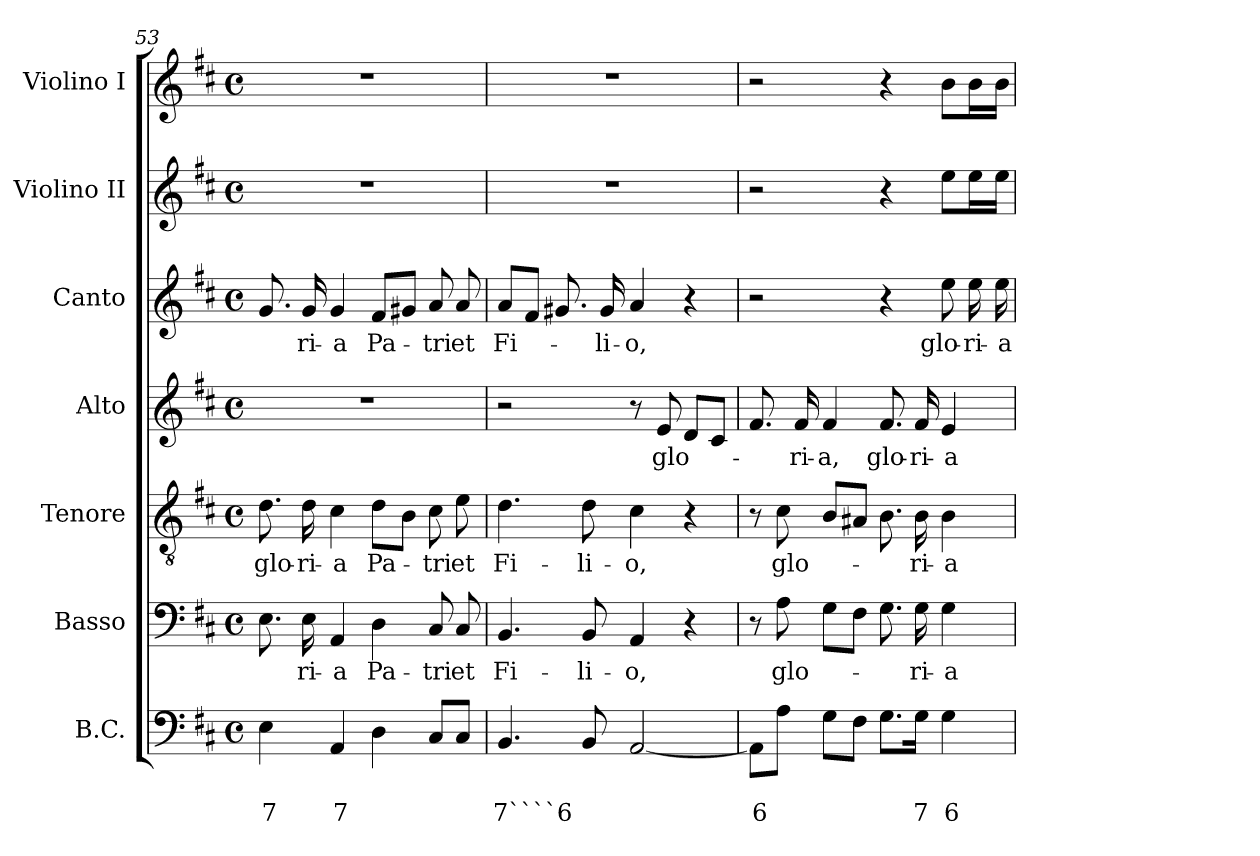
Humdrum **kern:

**kern	**text	**text	**kern	**text	**kern	**text	**kern	**text	**kern	**text	**kern	**kern
*part7	*part7	*part7	*part6	*part6	*part5	*part5	*part4	*part4	*part3	*part3	*part2	*part1
*staff7	*staff7	*staff7	*staff6	*staff6	*staff5	*staff5	*staff4	*staff4	*staff3	*staff3	*staff2	*staff1
*I"B.C.	*	*	*I"Basso	*	*I"Tenore	*	*I"Alto	*	*I"Canto	*	*I"Violino II	*I"Violino I
*I'BC	*	*	*I'B	*	*I'T	*	*I'A	*	*I'C	*	*I'Vln. II	*I'Vln. I
!!LO:PB:g=z
*clefF4	*	*	*clefF4	*	*clefGv2	*	*clefG2	*	*clefG2	*	*clefG2	*clefG2
*k[f#c#]	*	*	*k[f#c#]	*	*k[f#c#]	*	*k[f#c#]	*	*k[f#c#]	*	*k[f#c#]	*k[f#c#]
*D:	*	*	*D:	*	*D:	*	*D:	*	*D:	*	*D:	*D:
*M4/4	*	*	*M4/4	*	*M4/4	*	*M4/4	*	*M4/4	*	*M4/4	*M4/4
*met(c)	*	*	*met(c)	*	*met(c)	*	*met(c)	*	*met(c)	*	*met(c)	*met(c)
=53	=53	=53	=53	=53	=53	=53	=53	=53	=53	=53	=53	=53
!	!	!LO:LY:b	!	!	!	!	!	!	!	!	!	!
!	!	!	!	!	!	!LO:LY:b	!	!	!	!	!	!
4E\	.	7	8.E\	.	8.d\	glo-	1r	.	8.g/	.	1r	1r
!	!	!	!	!LO:LY:b	!	!	!	!	!	!	!	!
!	!	!	!	!	!	!LO:LY:b	!	!	!	!	!	!
!	!	!	!	!	!	!	!	!	!	!LO:LY:b	!	!
.	.	.	16E\	-ri-	16d\	-ri-	.	.	16g/	-ri-	.	.
!	!	!LO:LY:b	!	!	!	!	!	!	!	!	!	!
!	!	!	!	!LO:LY:b	!	!	!	!	!	!	!	!
!	!	!	!	!	!	!LO:LY:b	!	!	!	!	!	!
!	!	!	!	!	!	!	!	!	!	!LO:LY:b	!	!
4AA/	.	7	4AA/	-a	4c#\	-a	.	.	4g/	-a	.	.
!	!	!	!	!LO:LY:b	!	!	!	!	!	!	!	!
!	!	!	!	!	!	!LO:LY:b	!	!	!	!	!	!
!	!	!	!	!	!	!	!	!	!	!LO:LY:b	!	!
4D\	.	.	4D\	Pa-	8d\L	Pa-	.	.	8f#/L	Pa-	.	.
.	.	.	.	.	8B\J	.	.	.	8g#X/J	.	.	.
!	!	!	!	!LO:LY:b	!	!	!	!	!	!	!	!
!	!	!	!	!	!	!LO:LY:b	!	!	!	!	!	!
!	!	!	!	!	!	!	!	!	!	!LO:LY:b	!	!
8C#/L	.	.	8C#/	-tri	8c#\	-tri	.	.	8a/	-tri	.	.
!	!	!	!	!LO:LY:b	!	!	!	!	!	!	!	!
!	!	!	!	!	!	!LO:LY:b	!	!	!	!	!	!
!	!	!	!	!	!	!	!	!	!	!LO:LY:b	!	!
8C#/J	.	.	8C#/	et	8e\	et	.	.	8a/	et	.	.
=54	=54	=54	=54	=54	=54	=54	=54	=54	=54	=54	=54	=54
!	!	!LO:LY:b	!	!	!	!	!	!	!	!	!	!
!	!	!	!	!LO:LY:b	!	!	!	!	!	!	!	!
!	!	!	!	!	!	!LO:LY:b	!	!	!	!	!	!
!	!	!	!	!	!	!	!	!	!	!LO:LY:b	!	!
4.BB/	.	7````6	4.BB/	Fi-	4.d\	Fi-	2r	.	8a/L	Fi-	1r	1r
.	.	.	.	.	.	.	.	.	8f#/J	.	.	.
.	.	.	.	.	.	.	.	.	8.g#X/	.	.	.
!	!	!	!	!LO:LY:b	!	!	!	!	!	!	!	!
!	!	!	!	!	!	!LO:LY:b	!	!	!	!	!	!
8BB/	.	.	8BB/	-li-	8d\	-li-	.	.	.	.	.	.
!	!	!	!	!	!	!	!	!	!	!LO:LY:b	!	!
.	.	.	.	.	.	.	.	.	16g#/	-li-	.	.
!	!	!	!	!LO:LY:b	!	!	!	!	!	!	!	!
!	!	!	!	!	!	!LO:LY:b	!	!	!	!	!	!
!	!	!	!	!	!	!	!	!	!	!LO:LY:b	!	!
[2AA/	.	.	4AA/	-o,	4c#\	-o,	8r	.	4a/	-o,	.	.
!	!	!	!	!	!	!	!	!LO:LY:b	!	!	!	!
.	.	.	.	.	.	.	8e/	glo-	.	.	.	.
.	.	.	4r	.	4r	.	8d/L	.	4r	.	.	.
.	.	.	.	.	.	.	8c#/J	.	.	.	.	.
=55	=55	=55	=55	=55	=55	=55	=55	=55	=55	=55	=55	=55
!	!	!LO:LY:b	!	!	!	!	!	!	!	!	!	!
8AA\L]	.	6	8r	.	8r	.	8.f#/	.	2r	.	2r	2r
!	!	!	!	!LO:LY:b	!	!	!	!	!	!	!	!
!	!	!	!	!	!	!LO:LY:b	!	!	!	!	!	!
8A\J	.	.	8A\	glo-	8c#\	glo-	.	.	.	.	.	.
!	!	!	!	!	!	!	!	!LO:LY:b	!	!	!	!
.	.	.	.	.	.	.	16f#/	-ri-	.	.	.	.
!	!	!	!	!	!	!	!	!LO:LY:b	!	!	!	!
8G\L	.	.	8G\L	.	8B/L	.	4f#/	-a,	.	.	.	.
8F#\J	.	.	8F#\J	.	8A#X/J	.	.	.	.	.	.	.
!	!	!	!	!	!	!	!	!LO:LY:b	!	!	!	!
8.G\L	.	.	8.G\	.	8.B\	.	8.f#/	glo-	4r	.	4r	4r
!	!	!LO:LY:b	!	!	!	!	!	!	!	!	!	!
!	!	!	!	!LO:LY:b	!	!	!	!	!	!	!	!
!	!	!	!	!	!	!LO:LY:b	!	!	!	!	!	!
!	!	!	!	!	!	!	!	!LO:LY:b	!	!	!	!
16G\Jk	.	7	16G\	-ri-	16B\	-ri-	16f#/	-ri-	.	.	.	.
!	!	!LO:LY:b	!	!	!	!	!	!	!	!	!	!
!	!	!	!	!LO:LY:b	!	!	!	!	!	!	!	!
!	!	!	!	!	!	!LO:LY:b	!	!	!	!	!	!
!	!	!	!	!	!	!	!	!LO:LY:b	!	!	!	!
!	!	!	!	!	!	!	!	!	!	!LO:LY:b	!	!
4G\	.	6	4G\	-a	4B\	-a	4e/	-a	8ee\	glo-	8ee\L	8b\L
!	!	!	!	!	!	!	!	!	!	!LO:LY:b	!	!
.	.	.	.	.	.	.	.	.	16ee\	-ri-	16ee\L	16b\L
!	!	!	!	!	!	!	!	!	!	!LO:LY:b	!	!
.	.	.	.	.	.	.	.	.	16ee\	-a	16ee\JJ	16b\JJ
=	=	=	=	=	=	=	=	=	=	=	=	=
*-	*-	*-	*-	*-	*-	*-	*-	*-	*-	*-	*-	*-
